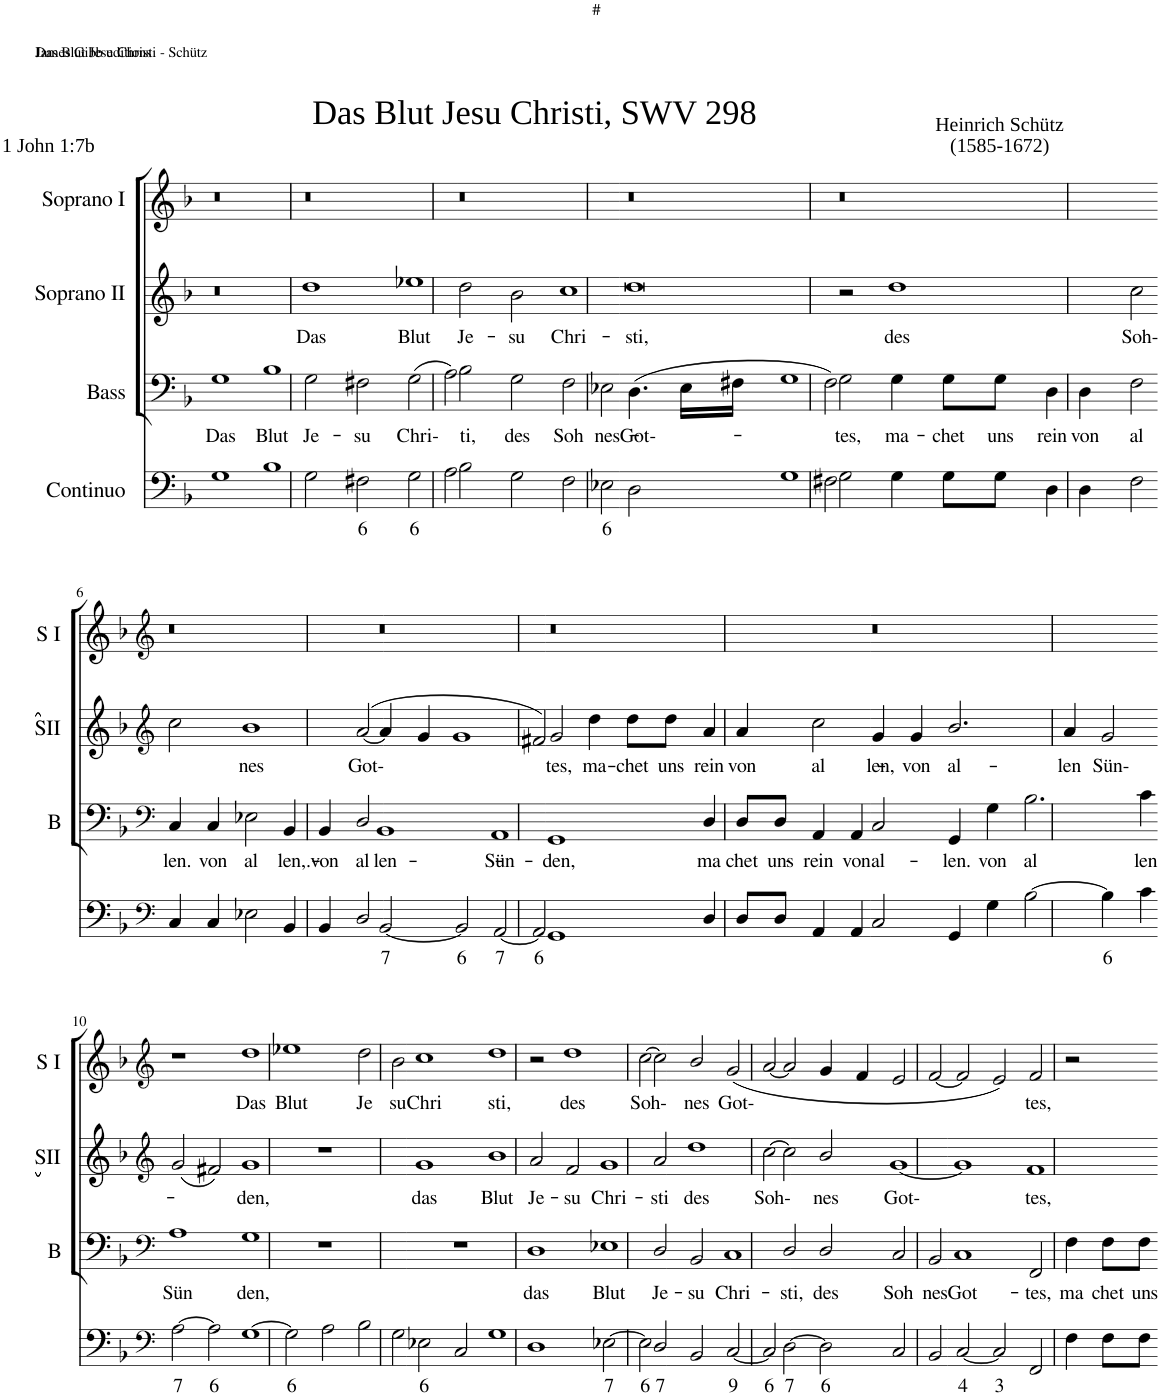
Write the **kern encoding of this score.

**kern	**text	**kern	**text	**kern	**text	**kern	**text
*part4	*part4	*part3	*part3	*part2	*part2	*part1	*part1
*staff4	*staff4	*staff3	*staff3	*staff2	*staff2	*staff1	*staff1
*I"Continuo	*	*I"Bass	*	*I"Soprano II	*	*I"Soprano I	*
*	*	*I'B	*	*I'SII	*	*I'S I	*
*clefF4	*	*clefF4	*	*clefG2	*	*clefG2	*
*k[b-]	*	*k[b-]	*	*k[b-]	*	*k[b-]	*
=1	=1	=1	=1	=1	=1	=1	=1
!	!	!	!	!	!	!LO:TX:a:t=Das Blut Jesu Christi, SWV 298	!
!	!	!	!	!	!	!LO:TX:a:t=Heinrich Schütz	!
!	!	!	!	!	!	!LO:TX:a:t=(1585-1672)	!
!	!	!	!	!	!	!LO:TX:a:t=1 John 1&colon;7b	!
!	!	!	!LO:LY:b	!	!	!	!
1G	.	1G	Das	1r	.	1r	.
!	!	!	!LO:LY:b	!	!	!	!
1B-	.	1B-	Blut	1ryy	.	1ryy	.
=2	=2	=2	=2	=2	=2	=2	=2
!	!	!	!LO:LY:b	!	!LO:LY:b	!	!
2G\	.	2G\	Je-	1dd	Das	1r	.
!	!LO:LY:b	!	!LO:LY:b	!	!	!	!
2F#X\	6	2F#X\	su	.	.	.	.
!	!LO:LY:b	!	!LO:LY:b	!	!LO:LY:b	!	!
2G\	6	(2G\	Chri-	1ee-X	Blut	1ryy	.
2A\	.	2A\)	.	.	.	.	.
=3	=3	=3	=3	=3	=3	=3	=3
!	!	!	!LO:LY:b	!	!LO:LY:b	!	!
2B-\	.	2B-\	ti,	2dd\	Je-	1r	.
!	!	!	!LO:LY:b	!	!LO:LY:b	!	!
2G\	.	2G\	des	2b-\	su	.	.
!	!	!	!LO:LY:b	!	!LO:LY:b	!	!
2F\	.	2F\	Soh-	1cc	Chri-	1ryy	.
!	!LO:LY:b	!	!LO:LY:b	!	!	!	!
2E-X\	6	2E-X\	nes	.	.	.	.
=4	=4	=4	=4	=4	=4	=4	=4
!	!	!	!LO:LY:b	!	!LO:LY:b	!	!
2D\	.	(4.D\	Got-	[1dd	sti,	1r	.
.	.	16E\LL	.	.	.	.	.
.	.	16F#X\JJ	.	.	.	.	.
[2G	.	[2G	.	.	.	.	.
2ryy	.	2ryy	.	1ryy	.	1ryy	.
2F#X\	.	2F#\)	.	.	.	.	.
=5	=5	=5	=5	=5	=5	=5	=5
!	!	!	!LO:LY:b	!	!	!	!
2G\	.	2G\	tes,	2r	.	1r	.
2G]	.	2G]	.	1dd]	.	.	.
!	!	!	!LO:LY:b	!	!	!	!
4G\	.	4G\	ma-	.	.	1.ryy	.
!	!	!	!LO:LY:b	!	!	!	!
8G\L	.	8G\L	chet	.	.	.	.
!	!	!	!LO:LY:b	!	!	!	!
8G\J	.	8G\J	uns	.	.	.	.
!	!	!	!LO:LY:b	!	!LO:LY:b	!	!
4D\	.	4D\	rein	[2dd	des	.	.
!	!	!	!LO:LY:b	!	!	!	!
4D\	.	4D\	von	.	.	.	.
!	!	!	!LO:LY:b	!	!LO:LY:b	!	!
2F\	.	2F\	al-	[2cc\	Soh-	.	.
!!LO:LB:g=z
=6	=6	=6	=6	=6	=6	=6	=6
*clefF4	*	*clefF4	*	*clefG2	*	*clefG2	*
!	!	!	!LO:LY:b	!	!	!	!
4C/	.	4C/	len.	2cc\]	.	1r	.
!	!	!	!LO:LY:b	!	!	!	!
4C/	.	4C/	von	.	.	.	.
!	!	!	!LO:LY:b	!	!	!	!
2E-X\	.	2E-X\	al-	2dd]	.	.	.
!	!	!	!LO:LY:b	!	!LO:LY:b	!	!
4BB-/	.	4BB-/	len,.	[2b-	nes	1ryy	.
!	!	!	!LO:LY:b	!	!	!	!
4BB-/	.	4BB-/	von	.	.	.	.
!	!	!	!LO:LY:b	!	!LO:LY:b	!	!
2D/	.	2D/	al-	([2a/	Got-	.	.
=7	=7	=7	=7	=7	=7	=7	=7
!	!LO:LY:b	!	!LO:LY:b	!	!	!	!
[2BB-/	7	1BB-	len	4a/]	.	1r	.
.	.	.	.	2b-]	.	.	.
!	!LO:LY:b	!	!	!	!	!	!
2BB-/]	6	.	.	.	.	.	.
.	.	.	.	4g/	.	.	.
!	!LO:LY:b	!	!LO:LY:b	!	!	!	!
[2AA/	7	1AA	Sün-	[2g	.	1ryy	.
!	!LO:LY:b	!	!	!	!	!	!
2AA/]	6	.	.	2f#X/)	.	.	.
=8	=8	=8	=8	=8	=8	=8	=8
!	!	!	!LO:LY:b	!	!LO:LY:b	!	!
1GG	.	1GG	den,	2g/	tes,	1r	.
.	.	.	.	2g]	.	.	.
!	!	!	!LO:LY:b	!	!LO:LY:b	!	!
4D/	.	4D/	ma-	4dd\	ma-	1.ryy	.
!	!	!	!LO:LY:b	!	!LO:LY:b	!	!
8D/L	.	8D/L	chet	8dd\L	chet	.	.
!	!	!	!LO:LY:b	!	!LO:LY:b	!	!
8D/J	.	8D/J	uns	8dd\J	uns	.	.
!	!	!	!LO:LY:b	!	!LO:LY:b	!	!
4AA/	.	4AA/	rein	4a/	rein	.	.
!	!	!	!LO:LY:b	!	!LO:LY:b	!	!
4AA/	.	4AA/	von	4a/	von	.	.
!	!	!	!	!	!LO:LY:b	!	!
2ryy	.	2ryy	.	2cc\	al-	.	.
=9	=9	=9	=9	=9	=9	=9	=9
!	!	!	!LO:LY:b	!	!LO:LY:b	!	!
2C/	.	2C/	al-	4g/	len,	1r	.
!	!	!	!	!	!LO:LY:b	!	!
.	.	.	.	4g/	von	.	.
!	!	!	!LO:LY:b	!	!LO:LY:b	!	!
4GG/	.	4GG/	len.	[2b-/	al-	.	.
!	!	!	!LO:LY:b	!	!	!	!
4G\	.	4G\	von	.	.	.	.
!	!	!	!LO:LY:b	!	!	!	!
[2B-\	.	2.B-\	al-	4ryy	.	1ryy	.
!	!	!	!	!	!LO:LY:b	!	!
.	.	.	.	4a/	len	.	.
!	!LO:LY:b	!	!	!	!LO:LY:b	!	!
4B-\]	6	.	.	[2g/	Sün-	.	.
!	!	!	!LO:LY:b	!	!	!	!
4c\	.	4c\	len	.	.	.	.
!!LO:LB:g=z
=10	=10	=10	=10	=10	=10	=10	=10
*clefF4	*	*clefF4	*	*clefG2	*	*clefG2	*
!	!LO:LY:b	!	!LO:LY:b	!	!	!	!
[2A\	7	1A	Sün-	(2g/]	.	1r	.
!	!LO:LY:b	!	!	!	!	!	!
2A\]	6	.	.	4b-/]	.	.	.
.	.	.	.	2f#X/)	.	.	.
!	!	!	!LO:LY:b	!	!	!	!LO:LY:b
[1G	.	1G	den,	.	.	1dd	Das
!	!	!	!	!	!LO:LY:b	!	!
.	.	.	.	1g	den,	.	.
4ryy	.	4ryy	.	.	.	4ryy	.
=11	=11	=11	=11	=11	=11	=11	=11
!	!LO:LY:b	!	!	!	!	!	!LO:LY:b
2G\]	6	1r	.	1r	.	1ee-X	Blut
2A\	.	.	.	.	.	.	.
!	!	!	!	!	!	!	!LO:LY:b
2B-\	.	1ryy	.	1ryy	.	2dd\	Je-
!	!	!	!	!	!	!	!LO:LY:b
2G\	.	.	.	.	.	2b-\	su
=12	=12	=12	=12	=12	=12	=12	=12
!	!LO:LY:b	!	!	!	!LO:LY:b	!	!LO:LY:b
2E-X\	6	1r	.	1g	das	1cc	Chri-
2C/	.	.	.	.	.	.	.
!	!	!	!	!	!LO:LY:b	!	!LO:LY:b
1G	.	1ryy	.	1b-	Blut	1dd	sti,
=13	=13	=13	=13	=13	=13	=13	=13
!	!	!	!LO:LY:b	!	!LO:LY:b	!	!
1D	.	1D	das	2a/	Je-	2r	.
!	!	!	!	!	!LO:LY:b	!	!LO:LY:b
.	.	.	.	2f/	su	[2dd	des
!	!LO:LY:b	!	!LO:LY:b	!	!LO:LY:b	!	!
[2E-X\	7	1E-X	Blut	1g	Chri-	2ryy	.
!	!LO:LY:b	!	!	!	!	!	!LO:LY:b
2E-\]	6	.	.	.	.	[2cc\	Soh-
=14	=14	=14	=14	=14	=14	=14	=14
!	!LO:LY:b	!	!LO:LY:b	!	!LO:LY:b	!	!
2D/	7	2D/	Je-	2a/	sti	2cc\]	.
!	!	!	!LO:LY:b	!	!LO:LY:b	!	!
2BB-/	.	2BB-/	su	[2dd	des	2dd]	.
!	!LO:LY:b	!	!LO:LY:b	!	!	!	!LO:LY:b
[2C/	9	1C	Chri-	2ryy	.	2b-/	nes
!	!LO:LY:b	!	!	!	!LO:LY:b	!	!LO:LY:b
2C/]	6	.	.	[2cc\	Soh-	(2g/	Got-
2ryy	.	2ryy	.	2ryy	.	[2a/	.
=15	=15	=15	=15	=15	=15	=15	=15
!	!LO:LY:b	!	!LO:LY:b	!	!	!	!
[2D\	7	2D/	sti,	2cc\]	.	2a/]	.
!	!LO:LY:b	!	!LO:LY:b	!	!	!	!
2D\]	6	2D/	des	2dd]	.	4g/	.
.	.	.	.	.	.	4f/	.
!	!	!	!LO:LY:b	!	!LO:LY:b	!	!
2C/	.	2C/	Soh-	2b-/	nes	2e/	.
!	!	!	!LO:LY:b	!	!LO:LY:b	!	!
2BB-/	.	2BB-/	nes	[1g	Got-	[2f/	.
2ryy	.	2ryy	.	.	.	2ryy	.
=16	=16	=16	=16	=16	=16	=16	=16
!	!LO:LY:b	!	!LO:LY:b	!	!	!	!
[2C/	4	1C	Got-	1g]	.	2f/]	.
!	!LO:LY:b	!	!	!	!	!	!
2C/]	3	.	.	.	.	2e/)	.
!	!	!	!LO:LY:b	!	!LO:LY:b	!	!LO:LY:b
2FF/	.	2FF/	tes,	1f	tes,	2f/	tes,
!	!	!	!LO:LY:b	!	!	!	!
4F\	.	4F\	ma-	.	.	2r	.
!	!	!	!LO:LY:b	!	!	!	!
8F\L	.	8F\L	chet	.	.	.	.
!	!	!	!LO:LY:b	!	!	!	!
8F\J	.	8F\J	uns	.	.	.	.
=	=	=	=	=	=	=	=
*-	*-	*-	*-	*-	*-	*-	*-
